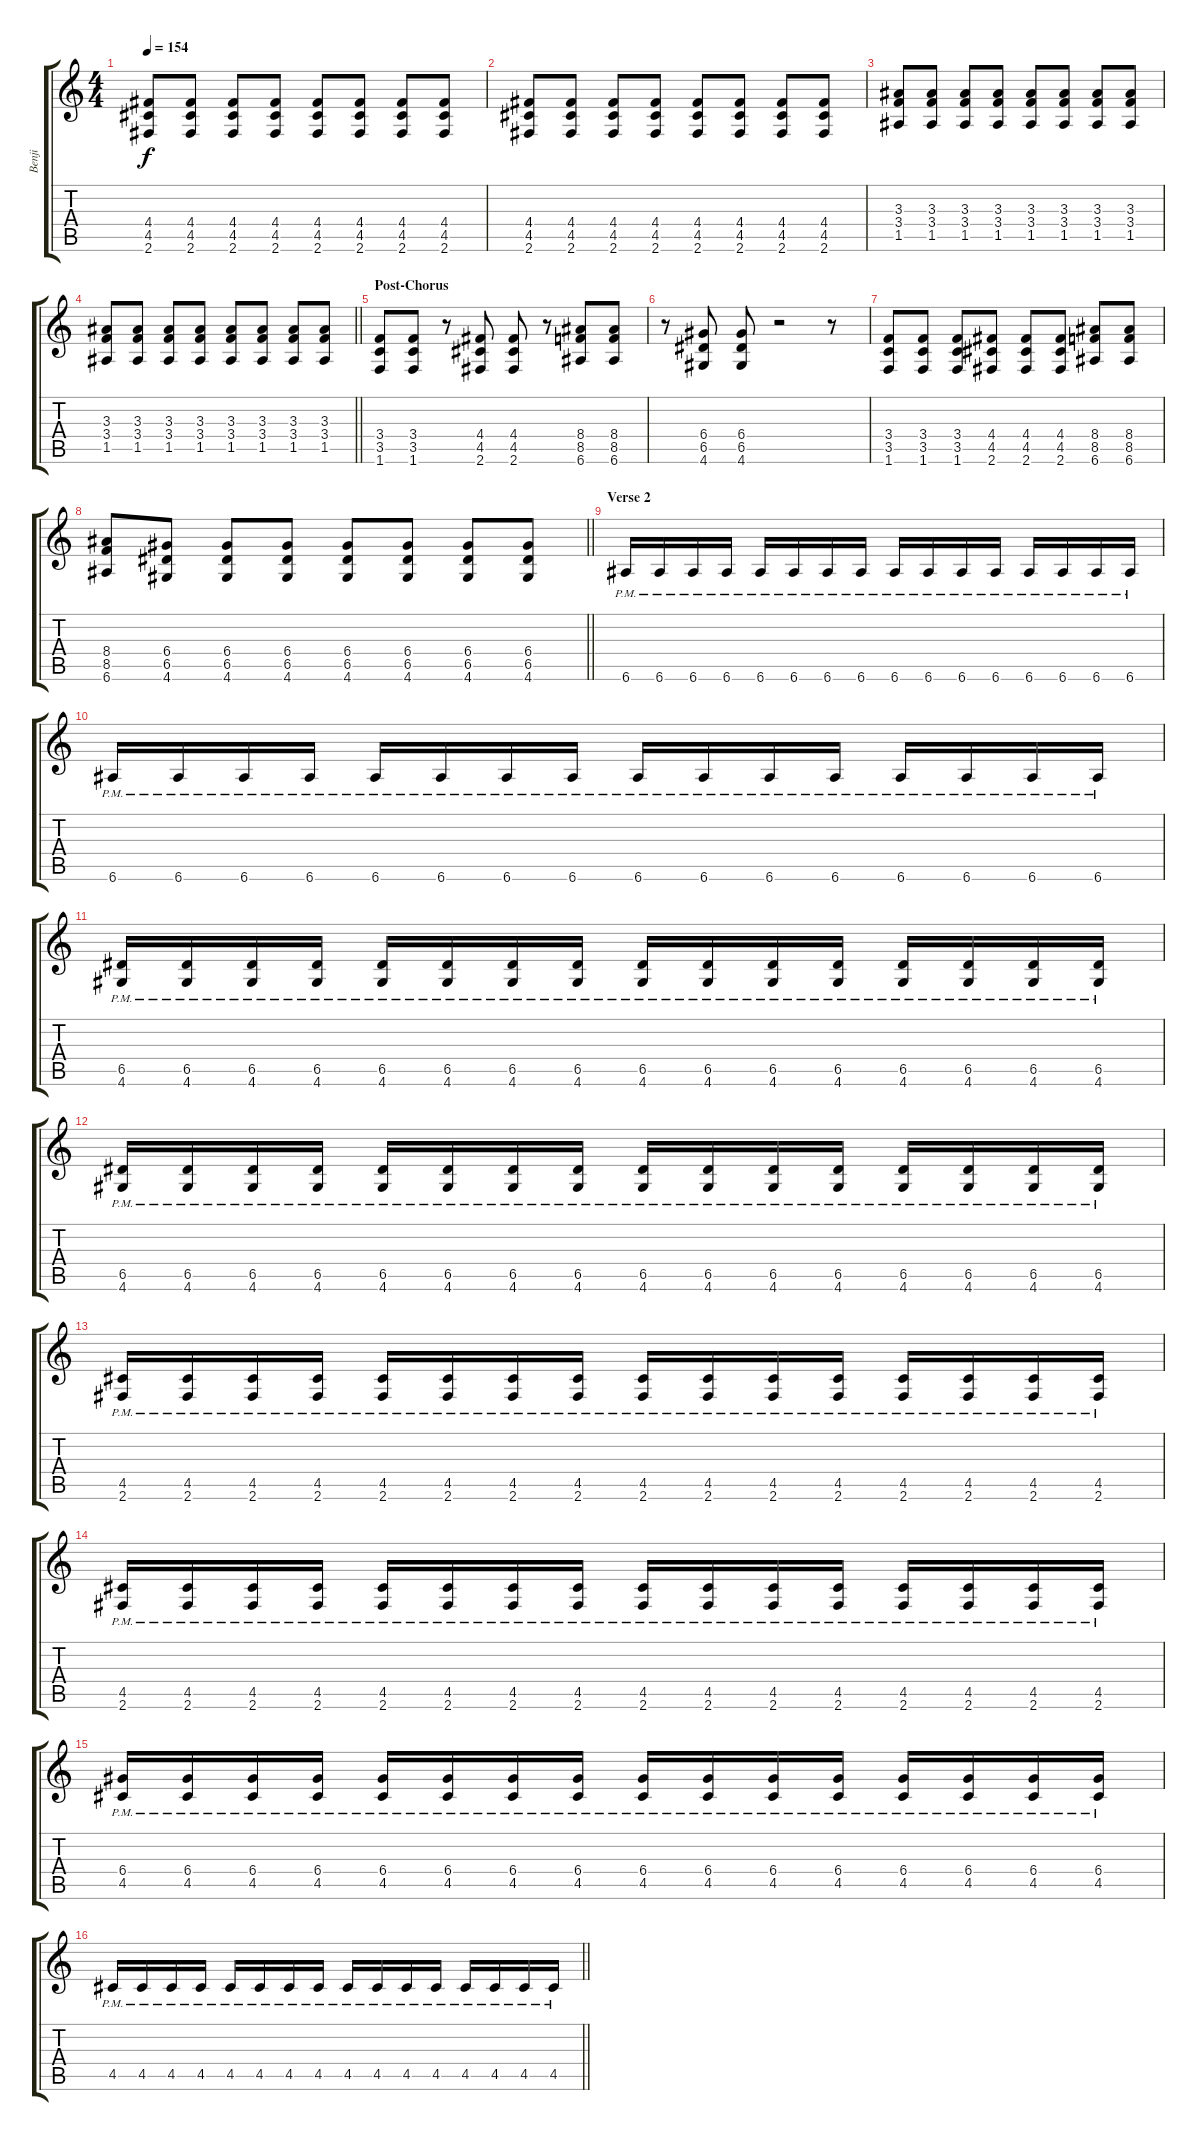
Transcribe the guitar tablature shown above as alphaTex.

\track ("Benji" "Benji") {instrument distortionguitar}
\staff {score tabs}
\tuning (E4 B3 G3 D3 A2 E2) {hide}
\ts (4 4)
\tempo 154
\clef g2
\ks c
(4.4 4.5 2.6).8{dy f} (4.4 4.5 2.6).8 (4.4 4.5 2.6).8 (4.4 4.5 2.6).8 (4.4 4.5 2.6).8 (4.4 4.5 2.6).8 (4.4 4.5 2.6).8 (4.4 4.5 2.6).8 |
(4.4 4.5 2.6).8 (4.4 4.5 2.6).8 (4.4 4.5 2.6).8 (4.4 4.5 2.6).8 (4.4 4.5 2.6).8 (4.4 4.5 2.6).8 (4.4 4.5 2.6).8 (4.4 4.5 2.6).8 |
(3.3 3.4 1.5).8 (3.3 3.4 1.5).8 (3.3 3.4 1.5).8 (3.3 3.4 1.5).8 (3.3 3.4 1.5).8 (3.3 3.4 1.5).8 (3.3 3.4 1.5).8 (3.3 3.4 1.5).8 |
\barLineRight lightlight
(3.3 3.4 1.5).8 (3.3 3.4 1.5).8 (3.3 3.4 1.5).8 (3.3 3.4 1.5).8 (3.3 3.4 1.5).8 (3.3 3.4 1.5).8 (3.3 3.4 1.5).8 (3.3 3.4 1.5).8 |
\section ("" "Post-Chorus")
(3.4 3.5 1.6).8 (3.4 3.5 1.6).8 r.8 (4.4 4.5 2.6).8 (4.4 4.5 2.6).8 r.8 (8.4 8.5 6.6).8 (8.4 8.5 6.6).8 |
r.8 (6.4 6.5 4.6).8 (6.4 6.5 4.6).8 r.2 r.8 |
(3.4 3.5 1.6).8 (3.4 3.5 1.6).8 (3.4 3.5 1.6).8 (4.4 4.5 2.6).8 (4.4 4.5 2.6).8 (4.4 4.5 2.6).8 (8.4 8.5 6.6).8 (8.4 8.5 6.6).8 |
\barLineRight lightlight
(8.4 8.5 6.6).8 (6.4 6.5 4.6).8 (6.4 6.5 4.6).8 (6.4 6.5 4.6).8 (6.4 6.5 4.6).8 (6.4 6.5 4.6).8 (6.4 6.5 4.6).8 (6.4 6.5 4.6).8 |
\section ("" "Verse 2")
6.6{pm}.16 6.6{pm}.16 6.6{pm}.16 6.6{pm}.16 6.6{pm}.16 6.6{pm}.16 6.6{pm}.16 6.6{pm}.16 6.6{pm}.16 6.6{pm}.16 6.6{pm}.16 6.6{pm}.16 6.6{pm}.16 6.6{pm}.16 6.6{pm}.16 6.6{pm}.16 |
6.6{pm}.16 6.6{pm}.16 6.6{pm}.16 6.6{pm}.16 6.6{pm}.16 6.6{pm}.16 6.6{pm}.16 6.6{pm}.16 6.6{pm}.16 6.6{pm}.16 6.6{pm}.16 6.6{pm}.16 6.6{pm}.16 6.6{pm}.16 6.6{pm}.16 6.6{pm}.16 |
(6.5{pm} 4.6{pm}).16 (6.5{pm} 4.6{pm}).16 (6.5{pm} 4.6{pm}).16 (6.5{pm} 4.6{pm}).16 (6.5{pm} 4.6{pm}).16 (6.5{pm} 4.6{pm}).16 (6.5{pm} 4.6{pm}).16 (6.5{pm} 4.6{pm}).16 (6.5{pm} 4.6{pm}).16 (6.5{pm} 4.6{pm}).16 (6.5{pm} 4.6{pm}).16 (6.5{pm} 4.6{pm}).16 (6.5{pm} 4.6{pm}).16 (6.5{pm} 4.6{pm}).16 (6.5{pm} 4.6{pm}).16 (6.5{pm} 4.6{pm}).16 |
(6.5{pm} 4.6{pm}).16 (6.5{pm} 4.6{pm}).16 (6.5{pm} 4.6{pm}).16 (6.5{pm} 4.6{pm}).16 (6.5{pm} 4.6{pm}).16 (6.5{pm} 4.6{pm}).16 (6.5{pm} 4.6{pm}).16 (6.5{pm} 4.6{pm}).16 (6.5{pm} 4.6{pm}).16 (6.5{pm} 4.6{pm}).16 (6.5{pm} 4.6{pm}).16 (6.5{pm} 4.6{pm}).16 (6.5{pm} 4.6{pm}).16 (6.5{pm} 4.6{pm}).16 (6.5{pm} 4.6{pm}).16 (6.5{pm} 4.6{pm}).16 |
(4.5{pm} 2.6{pm}).16 (4.5{pm} 2.6{pm}).16 (4.5{pm} 2.6{pm}).16 (4.5{pm} 2.6{pm}).16 (4.5{pm} 2.6{pm}).16 (4.5{pm} 2.6{pm}).16 (4.5{pm} 2.6{pm}).16 (4.5{pm} 2.6{pm}).16 (4.5{pm} 2.6{pm}).16 (4.5{pm} 2.6{pm}).16 (4.5{pm} 2.6{pm}).16 (4.5{pm} 2.6{pm}).16 (4.5{pm} 2.6{pm}).16 (4.5{pm} 2.6{pm}).16 (4.5{pm} 2.6{pm}).16 (4.5{pm} 2.6{pm}).16 |
(4.5{pm} 2.6{pm}).16 (4.5{pm} 2.6{pm}).16 (4.5{pm} 2.6{pm}).16 (4.5{pm} 2.6{pm}).16 (4.5{pm} 2.6{pm}).16 (4.5{pm} 2.6{pm}).16 (4.5{pm} 2.6{pm}).16 (4.5{pm} 2.6{pm}).16 (4.5{pm} 2.6{pm}).16 (4.5{pm} 2.6{pm}).16 (4.5{pm} 2.6{pm}).16 (4.5{pm} 2.6{pm}).16 (4.5{pm} 2.6{pm}).16 (4.5{pm} 2.6{pm}).16 (4.5{pm} 2.6{pm}).16 (4.5{pm} 2.6{pm}).16 |
(6.4{pm} 4.5{pm}).16 (6.4{pm} 4.5{pm}).16 (6.4{pm} 4.5{pm}).16 (6.4{pm} 4.5{pm}).16 (6.4{pm} 4.5{pm}).16 (6.4{pm} 4.5{pm}).16 (6.4{pm} 4.5{pm}).16 (6.4{pm} 4.5{pm}).16 (6.4{pm} 4.5{pm}).16 (6.4{pm} 4.5{pm}).16 (6.4{pm} 4.5{pm}).16 (6.4{pm} 4.5{pm}).16 (6.4{pm} 4.5{pm}).16 (6.4{pm} 4.5{pm}).16 (6.4{pm} 4.5{pm}).16 (6.4{pm} 4.5{pm}).16 |
\barLineRight lightlight
4.5{pm}.16 4.5{pm}.16 4.5{pm}.16 4.5{pm}.16 4.5{pm}.16 4.5{pm}.16 4.5{pm}.16 4.5{pm}.16 4.5{pm}.16 4.5{pm}.16 4.5{pm}.16 4.5{pm}.16 4.5{pm}.16 4.5{pm}.16 4.5{pm}.16 4.5{pm}.16
